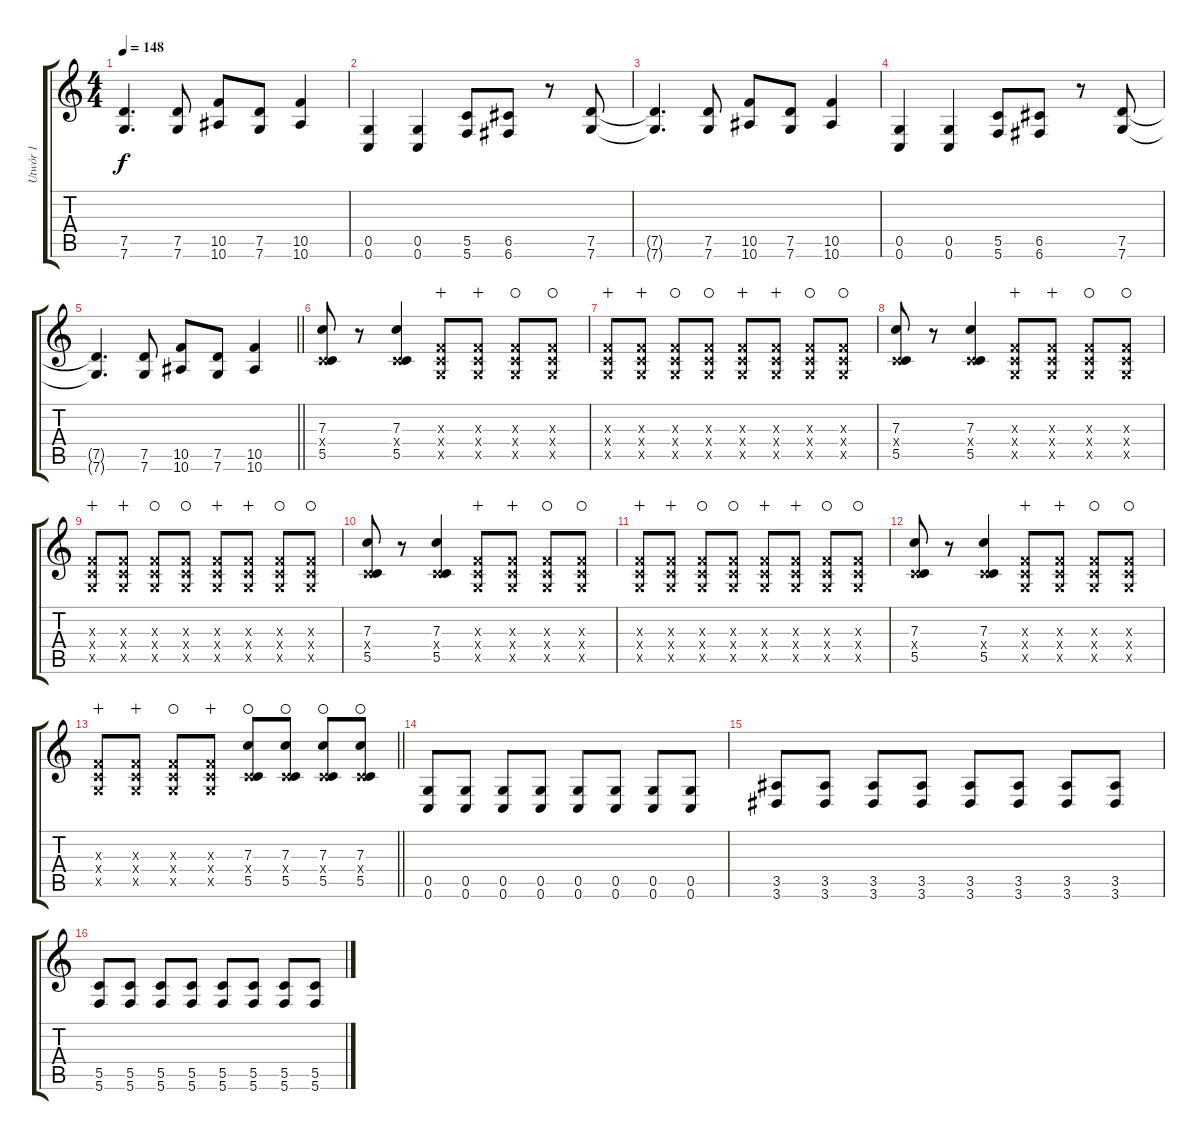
\track ("Utwór 1" "Utwór 1") {instrument distortionguitar}
\staff {score tabs}
\tuning (D4 A3 F3 C3 G2 C2) {hide}
\ts (4 4)
\tempo 148
\clef g2
\ks c
(7.5{t} 7.6{t}).4{d dy f} (7.5 7.6).8 (10.5 10.6).8 (7.5 7.6).8 (10.5 10.6).4 |
(0.5 0.6).4 (0.5 0.6).4 (5.5 5.6).8 (6.5 6.6).8 r.8 (7.5 7.6).8 |
(7.5{t} 7.6{t}).4{d} (7.5 7.6).8 (10.5 10.6).8 (7.5 7.6).8 (10.5 10.6).4 |
(0.5 0.6).4 (0.5 0.6).4 (5.5 5.6).8 (6.5 6.6).8 r.8 (7.5 7.6).8 |
\barLineRight lightlight
(7.5{t} 7.6{t}).4{d} (7.5 7.6).8 (10.5 10.6).8 (7.5 7.6).8 (10.5 10.6).4 |
(7.3 0.4{x} 5.5).8 r.8 (7.3 0.4{x} 5.5).4 (0.3{x} 0.4{x} 0.5{x}).8{wahc} (0.3{x} 0.4{x} 0.5{x}).8{wahc} (0.3{x} 0.4{x} 0.5{x}).8{waho} (0.3{x} 0.4{x} 0.5{x}).8{waho} |
(0.3{x} 0.4{x} 0.5{x}).8{wahc} (0.3{x} 0.4{x} 0.5{x}).8{wahc} (0.3{x} 0.4{x} 0.5{x}).8{waho} (0.3{x} 0.4{x} 0.5{x}).8{waho} (0.3{x} 0.4{x} 0.5{x}).8{wahc} (0.3{x} 0.4{x} 0.5{x}).8{wahc} (0.3{x} 0.4{x} 0.5{x}).8{waho} (0.3{x} 0.4{x} 0.5{x}).8{waho} |
(7.3 0.4{x} 5.5).8 r.8 (7.3 0.4{x} 5.5).4 (0.3{x} 0.4{x} 0.5{x}).8{wahc} (0.3{x} 0.4{x} 0.5{x}).8{wahc} (0.3{x} 0.4{x} 0.5{x}).8{waho} (0.3{x} 0.4{x} 0.5{x}).8{waho} |
(0.3{x} 0.4{x} 0.5{x}).8{wahc} (0.3{x} 0.4{x} 0.5{x}).8{wahc} (0.3{x} 0.4{x} 0.5{x}).8{waho} (0.3{x} 0.4{x} 0.5{x}).8{waho} (0.3{x} 0.4{x} 0.5{x}).8{wahc} (0.3{x} 0.4{x} 0.5{x}).8{wahc} (0.3{x} 0.4{x} 0.5{x}).8{waho} (0.3{x} 0.4{x} 0.5{x}).8{waho} |
(7.3 0.4{x} 5.5).8 r.8 (7.3 0.4{x} 5.5).4 (0.3{x} 0.4{x} 0.5{x}).8{wahc} (0.3{x} 0.4{x} 0.5{x}).8{wahc} (0.3{x} 0.4{x} 0.5{x}).8{waho} (0.3{x} 0.4{x} 0.5{x}).8{waho} |
(0.3{x} 0.4{x} 0.5{x}).8{wahc} (0.3{x} 0.4{x} 0.5{x}).8{wahc} (0.3{x} 0.4{x} 0.5{x}).8{waho} (0.3{x} 0.4{x} 0.5{x}).8{waho} (0.3{x} 0.4{x} 0.5{x}).8{wahc} (0.3{x} 0.4{x} 0.5{x}).8{wahc} (0.3{x} 0.4{x} 0.5{x}).8{waho} (0.3{x} 0.4{x} 0.5{x}).8{waho} |
(7.3 0.4{x} 5.5).8 r.8 (7.3 0.4{x} 5.5).4 (0.3{x} 0.4{x} 0.5{x}).8{wahc} (0.3{x} 0.4{x} 0.5{x}).8{wahc} (0.3{x} 0.4{x} 0.5{x}).8{waho} (0.3{x} 0.4{x} 0.5{x}).8{waho} |
\barLineRight lightlight
(0.3{x} 0.4{x} 0.5{x}).8{wahc} (0.3{x} 0.4{x} 0.5{x}).8{wahc} (0.3{x} 0.4{x} 0.5{x}).8{waho} (0.3{x} 0.4{x} 0.5{x}).8{wahc} (7.3 0.4{x} 5.5).8{waho} (7.3 0.4{x} 5.5).8{waho} (7.3 0.4{x} 5.5).8{waho} (7.3 0.4{x} 5.5).8{waho} |
(0.5 0.6).8 (0.5 0.6).8 (0.5 0.6).8 (0.5 0.6).8 (0.5 0.6).8 (0.5 0.6).8 (0.5 0.6).8 (0.5 0.6).8 |
(3.5 3.6).8 (3.5 3.6).8 (3.5 3.6).8 (3.5 3.6).8 (3.5 3.6).8 (3.5 3.6).8 (3.5 3.6).8 (3.5 3.6).8 |
(5.5 5.6).8 (5.5 5.6).8 (5.5 5.6).8 (5.5 5.6).8 (5.5 5.6).8 (5.5 5.6).8 (5.5 5.6).8 (5.5 5.6).8
